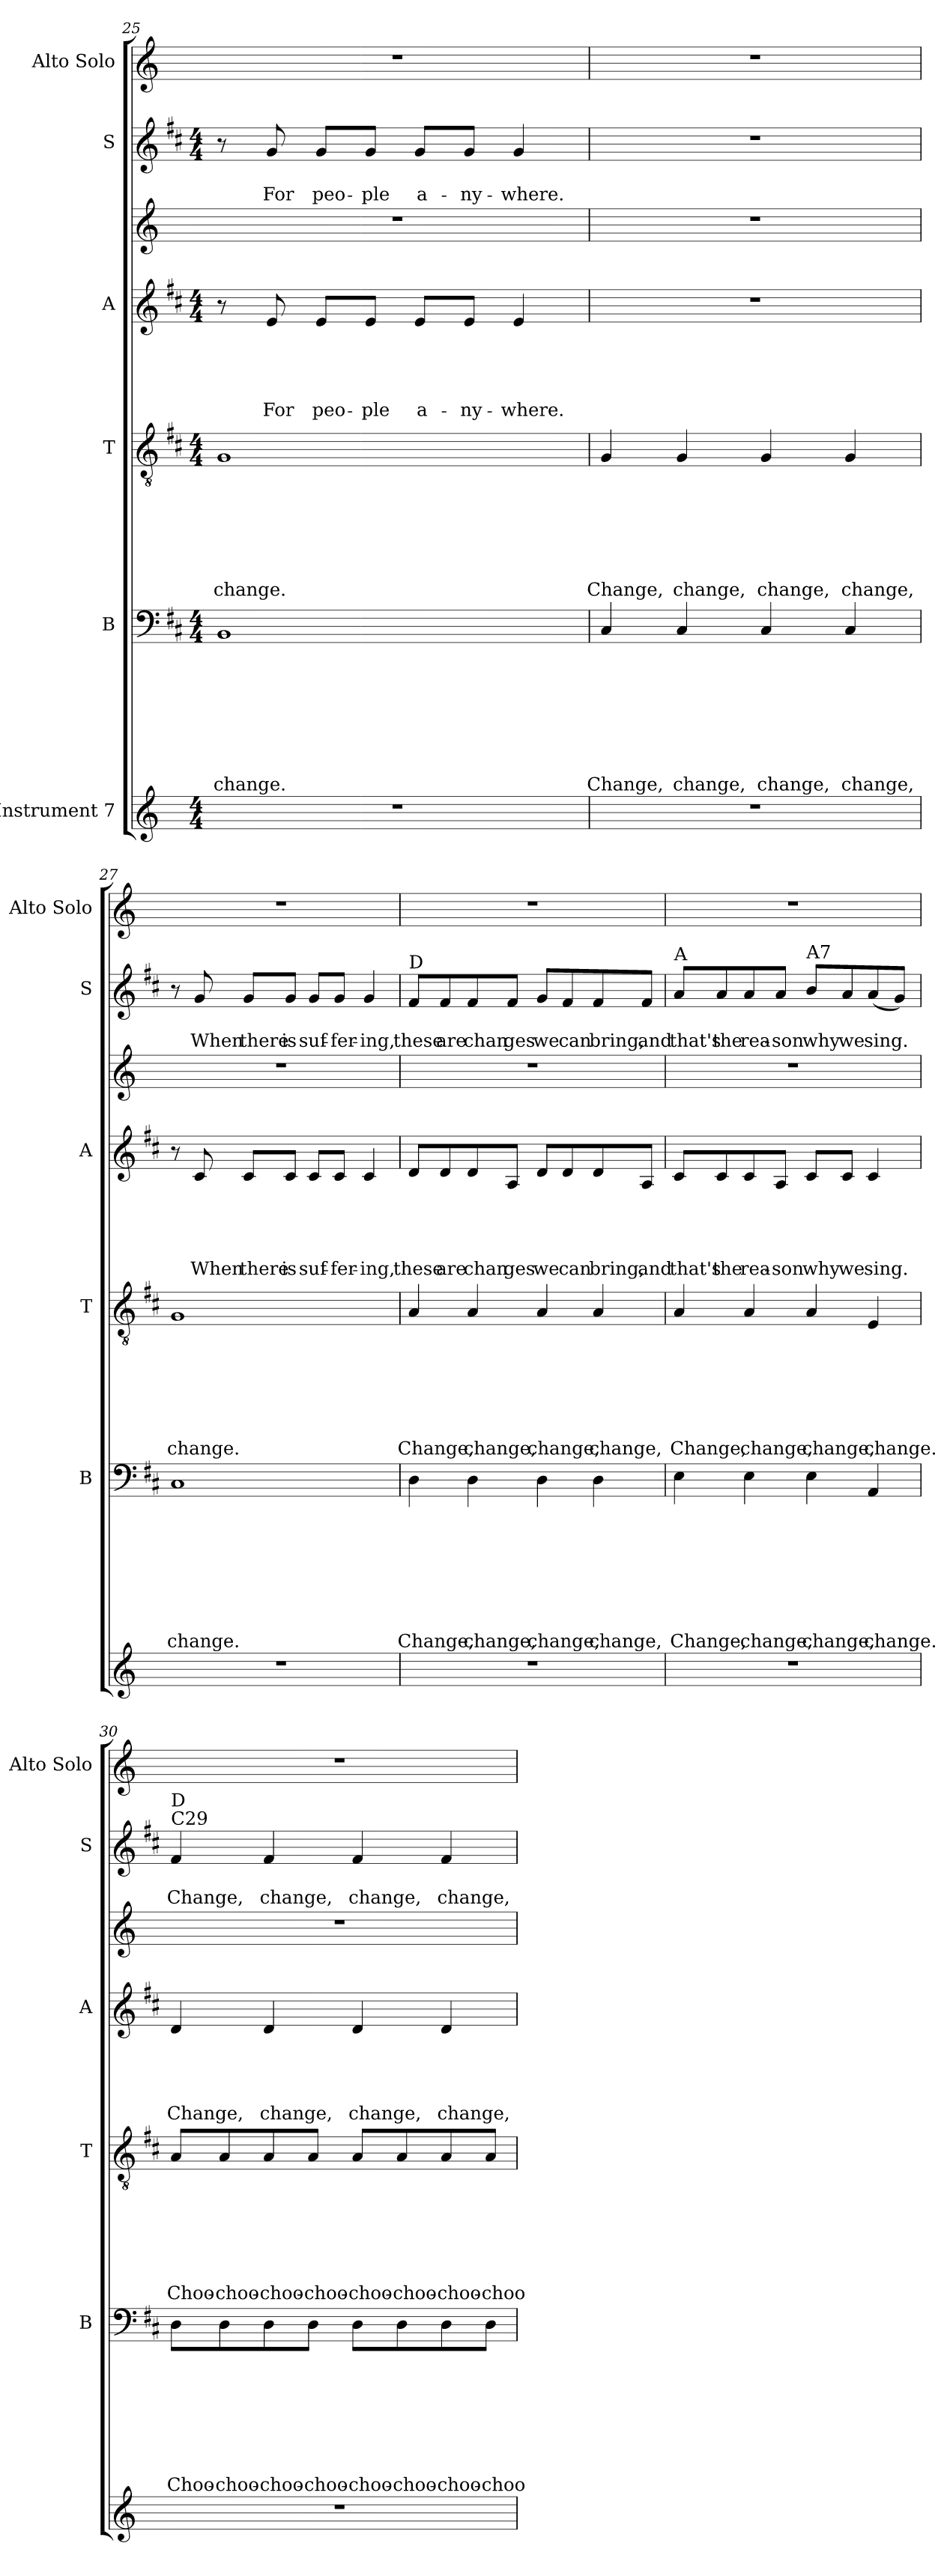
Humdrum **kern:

**kern	**kern	**text	**text	**text	**text	**text	**text	**text	**text	**kern	**text	**text	**text	**text	**text	**text	**text	**kern	**text	**text	**text	**text	**text	**kern	**kern	**text	**text	**kern
*part7	*part6	*part6	*part6	*part6	*part6	*part6	*part6	*part6	*part6	*part5	*part5	*part5	*part5	*part5	*part5	*part5	*part5	*part4	*part4	*part4	*part4	*part4	*part4	*part3	*part2	*part2	*part2	*part1
*staff7	*staff6	*staff6	*staff6	*staff6	*staff6	*staff6	*staff6	*staff6	*staff6	*staff5	*staff5	*staff5	*staff5	*staff5	*staff5	*staff5	*staff5	*staff4	*staff4	*staff4	*staff4	*staff4	*staff4	*staff3	*staff2	*staff2	*staff2	*staff1
*I"Instrument 7	*I"B	*	*	*	*	*	*	*	*	*I"T	*	*	*	*	*	*	*	*I"A	*	*	*	*	*	*	*I"S	*	*	*I"Alto Solo
*	*I'B	*	*	*	*	*	*	*	*	*I'T	*	*	*	*	*	*	*	*I'A	*	*	*	*	*	*	*I'S	*	*	*I'Alto Solo
!!LO:PB:g=z
*clefG2	*clefF4	*	*	*	*	*	*	*	*	*clefGv2	*	*	*	*	*	*	*	*clefG2	*	*	*	*	*	*clefG2	*clefG2	*	*	*clefG2
*k[]	*k[f#c#]	*	*	*	*	*	*	*	*	*k[f#c#]	*	*	*	*	*	*	*	*k[f#c#]	*	*	*	*	*	*k[]	*k[f#c#]	*	*	*k[]
*C:	*D:	*	*	*	*	*	*	*	*	*D:	*	*	*	*	*	*	*	*D:	*	*	*	*	*	*C:	*D:	*	*	*C:
*M4/4	*M4/4	*	*	*	*	*	*	*	*	*M4/4	*	*	*	*	*	*	*	*M4/4	*	*	*	*	*	*	*M4/4	*	*	*
=25	=25	=25	=25	=25	=25	=25	=25	=25	=25	=25	=25	=25	=25	=25	=25	=25	=25	=25	=25	=25	=25	=25	=25	=25	=25	=25	=25	=25
!	!	!	!	!	!	!	!	!	!LO:LY:b	!	!	!	!	!	!	!	!LO:LY:b	!	!	!	!	!	!	!	!	!	!	!
1r	1BB	.	.	.	.	.	.	.	change.	1G	.	.	.	.	.	.	change.	8r	.	.	.	.	.	1r	8r	.	.	1r
!	!	!	!	!	!	!	!	!	!	!	!	!	!	!	!	!	!	!	!	!	!	!	!LO:LY:b	!	!	!	!LO:LY:b	!
.	.	.	.	.	.	.	.	.	.	.	.	.	.	.	.	.	.	8e/	.	.	.	.	For	.	8g/	.	For	.
!	!	!	!	!	!	!	!	!	!	!	!	!	!	!	!	!	!	!	!	!	!	!	!LO:LY:b	!	!	!	!LO:LY:b	!
.	.	.	.	.	.	.	.	.	.	.	.	.	.	.	.	.	.	8e/L	.	.	.	.	peo-	.	8g/L	.	peo-	.
!	!	!	!	!	!	!	!	!	!	!	!	!	!	!	!	!	!	!	!	!	!	!	!LO:LY:b	!	!	!	!LO:LY:b	!
.	.	.	.	.	.	.	.	.	.	.	.	.	.	.	.	.	.	8e/J	.	.	.	.	-ple	.	8g/J	.	-ple	.
!	!	!	!	!	!	!	!	!	!	!	!	!	!	!	!	!	!	!	!	!	!	!	!LO:LY:b	!	!	!	!LO:LY:b	!
.	.	.	.	.	.	.	.	.	.	.	.	.	.	.	.	.	.	8e/L	.	.	.	.	a-	.	8g/L	.	a-	.
!	!	!	!	!	!	!	!	!	!	!	!	!	!	!	!	!	!	!	!	!	!	!	!LO:LY:b	!	!	!	!LO:LY:b	!
.	.	.	.	.	.	.	.	.	.	.	.	.	.	.	.	.	.	8e/J	.	.	.	.	-ny-	.	8g/J	.	-ny-	.
!	!	!	!	!	!	!	!	!	!	!	!	!	!	!	!	!	!	!	!	!	!	!	!LO:LY:b	!	!	!	!LO:LY:b	!
.	.	.	.	.	.	.	.	.	.	.	.	.	.	.	.	.	.	4e/	.	.	.	.	-where.	.	4g/	.	-where.	.
=26	=26	=26	=26	=26	=26	=26	=26	=26	=26	=26	=26	=26	=26	=26	=26	=26	=26	=26	=26	=26	=26	=26	=26	=26	=26	=26	=26	=26
!	!	!	!	!	!	!	!	!	!LO:LY:b	!	!	!	!	!	!	!	!LO:LY:b	!	!	!	!	!	!	!	!	!	!	!
1r	4C#/	.	.	.	.	.	.	.	Change,	4G/	.	.	.	.	.	.	Change,	1r	.	.	.	.	.	1r	1r	.	.	1r
!	!	!	!	!	!	!	!	!	!LO:LY:b	!	!	!	!	!	!	!	!LO:LY:b	!	!	!	!	!	!	!	!	!	!	!
.	4C#/	.	.	.	.	.	.	.	change,	4G/	.	.	.	.	.	.	change,	.	.	.	.	.	.	.	.	.	.	.
!	!	!	!	!	!	!	!	!	!LO:LY:b	!	!	!	!	!	!	!	!LO:LY:b	!	!	!	!	!	!	!	!	!	!	!
.	4C#/	.	.	.	.	.	.	.	change,	4G/	.	.	.	.	.	.	change,	.	.	.	.	.	.	.	.	.	.	.
!	!	!	!	!	!	!	!	!	!LO:LY:b	!	!	!	!	!	!	!	!LO:LY:b	!	!	!	!	!	!	!	!	!	!	!
.	4C#/	.	.	.	.	.	.	.	change,	4G/	.	.	.	.	.	.	change,	.	.	.	.	.	.	.	.	.	.	.
=27	=27	=27	=27	=27	=27	=27	=27	=27	=27	=27	=27	=27	=27	=27	=27	=27	=27	=27	=27	=27	=27	=27	=27	=27	=27	=27	=27	=27
!	!	!	!	!	!	!	!	!	!LO:LY:b	!	!	!	!	!	!	!	!LO:LY:b	!	!	!	!	!	!	!	!	!	!	!
1r	1C#	.	.	.	.	.	.	.	change.	1G	.	.	.	.	.	.	change.	8r	.	.	.	.	.	1r	8r	.	.	1r
!	!	!	!	!	!	!	!	!	!	!	!	!	!	!	!	!	!	!	!	!	!	!	!LO:LY:b	!	!	!	!LO:LY:b	!
.	.	.	.	.	.	.	.	.	.	.	.	.	.	.	.	.	.	8c#/	.	.	.	.	When	.	8g/	.	When	.
!	!	!	!	!	!	!	!	!	!	!	!	!	!	!	!	!	!	!	!	!	!	!	!LO:LY:b	!	!	!	!LO:LY:b	!
.	.	.	.	.	.	.	.	.	.	.	.	.	.	.	.	.	.	8c#/L	.	.	.	.	there	.	8g/L	.	there	.
!	!	!	!	!	!	!	!	!	!	!	!	!	!	!	!	!	!	!	!	!	!	!	!LO:LY:b	!	!	!	!LO:LY:b	!
.	.	.	.	.	.	.	.	.	.	.	.	.	.	.	.	.	.	8c#/J	.	.	.	.	is	.	8g/J	.	is	.
!	!	!	!	!	!	!	!	!	!	!	!	!	!	!	!	!	!	!	!	!	!	!	!LO:LY:b	!	!	!	!LO:LY:b	!
.	.	.	.	.	.	.	.	.	.	.	.	.	.	.	.	.	.	8c#/L	.	.	.	.	suf-	.	8g/L	.	suf-	.
!	!	!	!	!	!	!	!	!	!	!	!	!	!	!	!	!	!	!	!	!	!	!	!LO:LY:b	!	!	!	!LO:LY:b	!
.	.	.	.	.	.	.	.	.	.	.	.	.	.	.	.	.	.	8c#/J	.	.	.	.	-fer-	.	8g/J	.	-fer-	.
!	!	!	!	!	!	!	!	!	!	!	!	!	!	!	!	!	!	!	!	!	!	!	!LO:LY:b	!	!	!	!LO:LY:b	!
.	.	.	.	.	.	.	.	.	.	.	.	.	.	.	.	.	.	4c#/	.	.	.	.	-ing,	.	4g/	.	-ing,	.
!!LO:LB:g=z
=28	=28	=28	=28	=28	=28	=28	=28	=28	=28	=28	=28	=28	=28	=28	=28	=28	=28	=28	=28	=28	=28	=28	=28	=28	=28	=28	=28	=28
!	!	!	!	!	!	!	!	!	!	!	!	!	!	!	!	!	!	!	!	!	!	!	!	!	!LO:TX:a:t=D	!	!	!
!	!	!	!	!	!	!	!	!	!LO:LY:b	!	!	!	!	!	!	!	!LO:LY:b	!	!	!	!	!	!LO:LY:b	!	!	!	!LO:LY:b	!
1r	4D\	.	.	.	.	.	.	.	Change,	4A/	.	.	.	.	.	.	Change,	8d/L	.	.	.	.	these	1r	8f#/L	.	these	1r
!	!	!	!	!	!	!	!	!	!	!	!	!	!	!	!	!	!	!	!	!	!	!	!LO:LY:b	!	!	!	!LO:LY:b	!
.	.	.	.	.	.	.	.	.	.	.	.	.	.	.	.	.	.	8d/	.	.	.	.	are	.	8f#/	.	are	.
!	!	!	!	!	!	!	!	!	!LO:LY:b	!	!	!	!	!	!	!	!LO:LY:b	!	!	!	!	!	!LO:LY:b	!	!	!	!LO:LY:b	!
.	4D\	.	.	.	.	.	.	.	change,	4A/	.	.	.	.	.	.	change,	8d/	.	.	.	.	chan	.	8f#/	.	chan	.
!	!	!	!	!	!	!	!	!	!	!	!	!	!	!	!	!	!	!	!	!	!	!	!LO:LY:b	!	!	!	!LO:LY:b	!
.	.	.	.	.	.	.	.	.	.	.	.	.	.	.	.	.	.	8A/J	.	.	.	.	ges	.	8f#/J	.	ges	.
!	!	!	!	!	!	!	!	!	!LO:LY:b	!	!	!	!	!	!	!	!LO:LY:b	!	!	!	!	!	!LO:LY:b	!	!	!	!LO:LY:b	!
.	4D\	.	.	.	.	.	.	.	change,	4A/	.	.	.	.	.	.	change,	8d/L	.	.	.	.	we	.	8g/L	.	we	.
!	!	!	!	!	!	!	!	!	!	!	!	!	!	!	!	!	!	!	!	!	!	!	!LO:LY:b	!	!	!	!LO:LY:b	!
.	.	.	.	.	.	.	.	.	.	.	.	.	.	.	.	.	.	8d/	.	.	.	.	can	.	8f#/	.	can	.
!	!	!	!	!	!	!	!	!	!LO:LY:b	!	!	!	!	!	!	!	!LO:LY:b	!	!	!	!	!	!LO:LY:b	!	!	!	!LO:LY:b	!
.	4D\	.	.	.	.	.	.	.	change,	4A/	.	.	.	.	.	.	change,	8d/	.	.	.	.	bring,	.	8f#/	.	bring,	.
!	!	!	!	!	!	!	!	!	!	!	!	!	!	!	!	!	!	!	!	!	!	!	!LO:LY:b	!	!	!	!LO:LY:b	!
.	.	.	.	.	.	.	.	.	.	.	.	.	.	.	.	.	.	8A/J	.	.	.	.	and	.	8f#/J	.	and	.
=29	=29	=29	=29	=29	=29	=29	=29	=29	=29	=29	=29	=29	=29	=29	=29	=29	=29	=29	=29	=29	=29	=29	=29	=29	=29	=29	=29	=29
!	!	!	!	!	!	!	!	!	!	!	!	!	!	!	!	!	!	!	!	!	!	!	!	!	!LO:TX:a:t=A	!	!	!
!	!	!	!	!	!	!	!	!	!LO:LY:b	!	!	!	!	!	!	!	!LO:LY:b	!	!	!	!	!	!LO:LY:b	!	!	!	!LO:LY:b	!
1r	4E\	.	.	.	.	.	.	.	Change,	4A/	.	.	.	.	.	.	Change,	8c#/L	.	.	.	.	that's	1r	8a/L	.	that's	1r
!	!	!	!	!	!	!	!	!	!	!	!	!	!	!	!	!	!	!	!	!	!	!	!LO:LY:b	!	!	!	!LO:LY:b	!
.	.	.	.	.	.	.	.	.	.	.	.	.	.	.	.	.	.	8c#/	.	.	.	.	the	.	8a/	.	the	.
!	!	!	!	!	!	!	!	!	!LO:LY:b	!	!	!	!	!	!	!	!LO:LY:b	!	!	!	!	!	!LO:LY:b	!	!	!	!LO:LY:b	!
.	4E\	.	.	.	.	.	.	.	change,	4A/	.	.	.	.	.	.	change,	8c#/	.	.	.	.	rea-	.	8a/	.	rea-	.
!	!	!	!	!	!	!	!	!	!	!	!	!	!	!	!	!	!	!	!	!	!	!	!LO:LY:b:rj	!	!	!	!LO:LY:b:rj	!
.	.	.	.	.	.	.	.	.	.	.	.	.	.	.	.	.	.	8A/J	.	.	.	.	-son	.	8a/J	.	-son	.
!	!	!	!	!	!	!	!	!	!	!	!	!	!	!	!	!	!	!	!	!	!	!	!	!	!LO:TX:a:t=A7	!	!	!
!	!	!	!	!	!	!	!	!	!LO:LY:b	!	!	!	!	!	!	!	!LO:LY:b	!	!	!	!	!	!LO:LY:b	!	!	!	!LO:LY:b	!
.	4E\	.	.	.	.	.	.	.	change,	4A/	.	.	.	.	.	.	change,	8c#/L	.	.	.	.	why	.	8b/L	.	why	.
!	!	!	!	!	!	!	!	!	!	!	!	!	!	!	!	!	!	!	!	!	!	!	!LO:LY:b	!	!	!	!LO:LY:b	!
.	.	.	.	.	.	.	.	.	.	.	.	.	.	.	.	.	.	8c#/J	.	.	.	.	we	.	8a/	.	we	.
!	!	!	!	!	!	!	!	!	!LO:LY:b	!	!	!	!	!	!	!	!LO:LY:b	!	!	!	!	!	!LO:LY:b	!	!	!	!LO:LY:b	!
.	4AA/	.	.	.	.	.	.	.	change.	4E/	.	.	.	.	.	.	change.	4c#/	.	.	.	.	sing.	.	(<8a/	.	sing.	.
.	.	.	.	.	.	.	.	.	.	.	.	.	.	.	.	.	.	.	.	.	.	.	.	.	8g/J)	.	.	.
=30	=30	=30	=30	=30	=30	=30	=30	=30	=30	=30	=30	=30	=30	=30	=30	=30	=30	=30	=30	=30	=30	=30	=30	=30	=30	=30	=30	=30
!	!	!	!	!	!	!	!	!	!	!	!	!	!	!	!	!	!	!	!	!	!	!	!	!	!LO:TX:a:t=C29	!	!	!
!	!	!	!	!	!	!	!	!	!	!	!	!	!	!	!	!	!	!	!	!	!	!	!	!	!LO:TX:a:t=D	!	!	!
!	!	!	!	!	!	!	!	!	!LO:LY:b	!	!	!	!	!	!	!	!LO:LY:b	!	!	!	!	!	!LO:LY:b	!	!	!	!LO:LY:b	!
1r	8D\L	.	.	.	.	.	.	.	Choo-	8A/L	.	.	.	.	.	.	Choo-	4d/	.	.	.	.	Change,	1r	4f#/	.	Change,	1r
!	!	!	!	!	!	!	!	!	!LO:LY:b	!	!	!	!	!	!	!	!LO:LY:b	!	!	!	!	!	!	!	!	!	!	!
.	8D\	.	.	.	.	.	.	.	-choo-	8A/	.	.	.	.	.	.	-choo-	.	.	.	.	.	.	.	.	.	.	.
!	!	!	!	!	!	!	!	!	!LO:LY:b	!	!	!	!	!	!	!	!LO:LY:b	!	!	!	!	!	!LO:LY:b	!	!	!	!LO:LY:b	!
.	8D\	.	.	.	.	.	.	.	-choo-	8A/	.	.	.	.	.	.	-choo-	4d/	.	.	.	.	change,	.	4f#/	.	change,	.
!	!	!	!	!	!	!	!	!	!LO:LY:b	!	!	!	!	!	!	!	!LO:LY:b	!	!	!	!	!	!	!	!	!	!	!
.	8D\J	.	.	.	.	.	.	.	-choo-	8A/J	.	.	.	.	.	.	-choo-	.	.	.	.	.	.	.	.	.	.	.
!	!	!	!	!	!	!	!	!	!LO:LY:b	!	!	!	!	!	!	!	!LO:LY:b	!	!	!	!	!	!LO:LY:b	!	!	!	!LO:LY:b	!
.	8D\L	.	.	.	.	.	.	.	-choo-	8A/L	.	.	.	.	.	.	-choo-	4d/	.	.	.	.	change,	.	4f#/	.	change,	.
!	!	!	!	!	!	!	!	!	!LO:LY:b	!	!	!	!	!	!	!	!LO:LY:b	!	!	!	!	!	!	!	!	!	!	!
.	8D\	.	.	.	.	.	.	.	-choo-	8A/	.	.	.	.	.	.	-choo-	.	.	.	.	.	.	.	.	.	.	.
!	!	!	!	!	!	!	!	!	!LO:LY:b:rj	!	!	!	!	!	!	!	!LO:LY:b:rj	!	!	!	!	!	!LO:LY:b	!	!	!	!LO:LY:b	!
.	8D\	.	.	.	.	.	.	.	-choo-	8A/	.	.	.	.	.	.	-choo-	4d/	.	.	.	.	change,	.	4f#/	.	change,	.
!	!	!	!	!	!	!	!	!	!LO:LY:b:rj	!	!	!	!	!	!	!	!LO:LY:b:rj	!	!	!	!	!	!	!	!	!	!	!
.	8D\J	.	.	.	.	.	.	.	-choo-	8A/J	.	.	.	.	.	.	-choo-	.	.	.	.	.	.	.	.	.	.	.
=	=	=	=	=	=	=	=	=	=	=	=	=	=	=	=	=	=	=	=	=	=	=	=	=	=	=	=	=
*-	*-	*-	*-	*-	*-	*-	*-	*-	*-	*-	*-	*-	*-	*-	*-	*-	*-	*-	*-	*-	*-	*-	*-	*-	*-	*-	*-	*-
